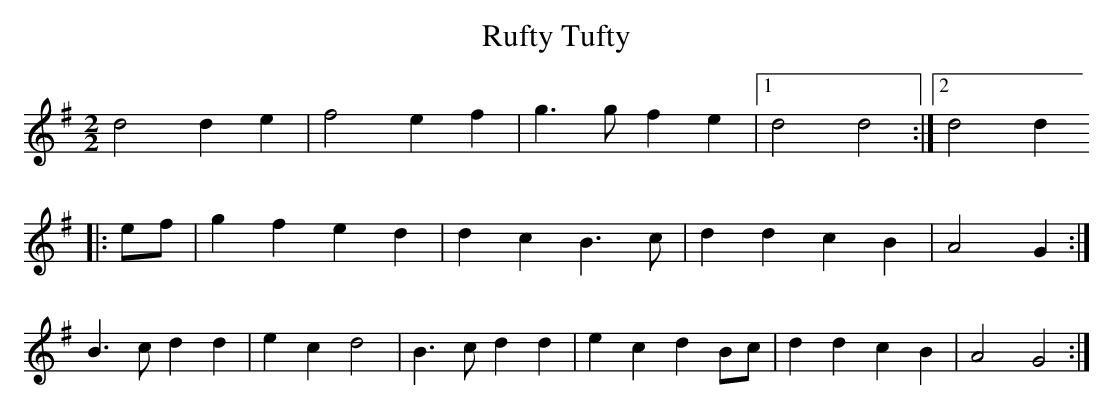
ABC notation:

X:1a
T:Rufty Tufty
L:1/8
M:2/2
K:G major
d4d2e2|f4e2f2|g3g f2e2|1d4d4:|2d4d2
|:ef|g2f2e2d2|d2c2B3c|d2d2c2B2|A4G2:|
B3c d2d2|e2c2d4|B3c d2d2|e2c2d2Bc|d2d2c2B2|A4G4:|
